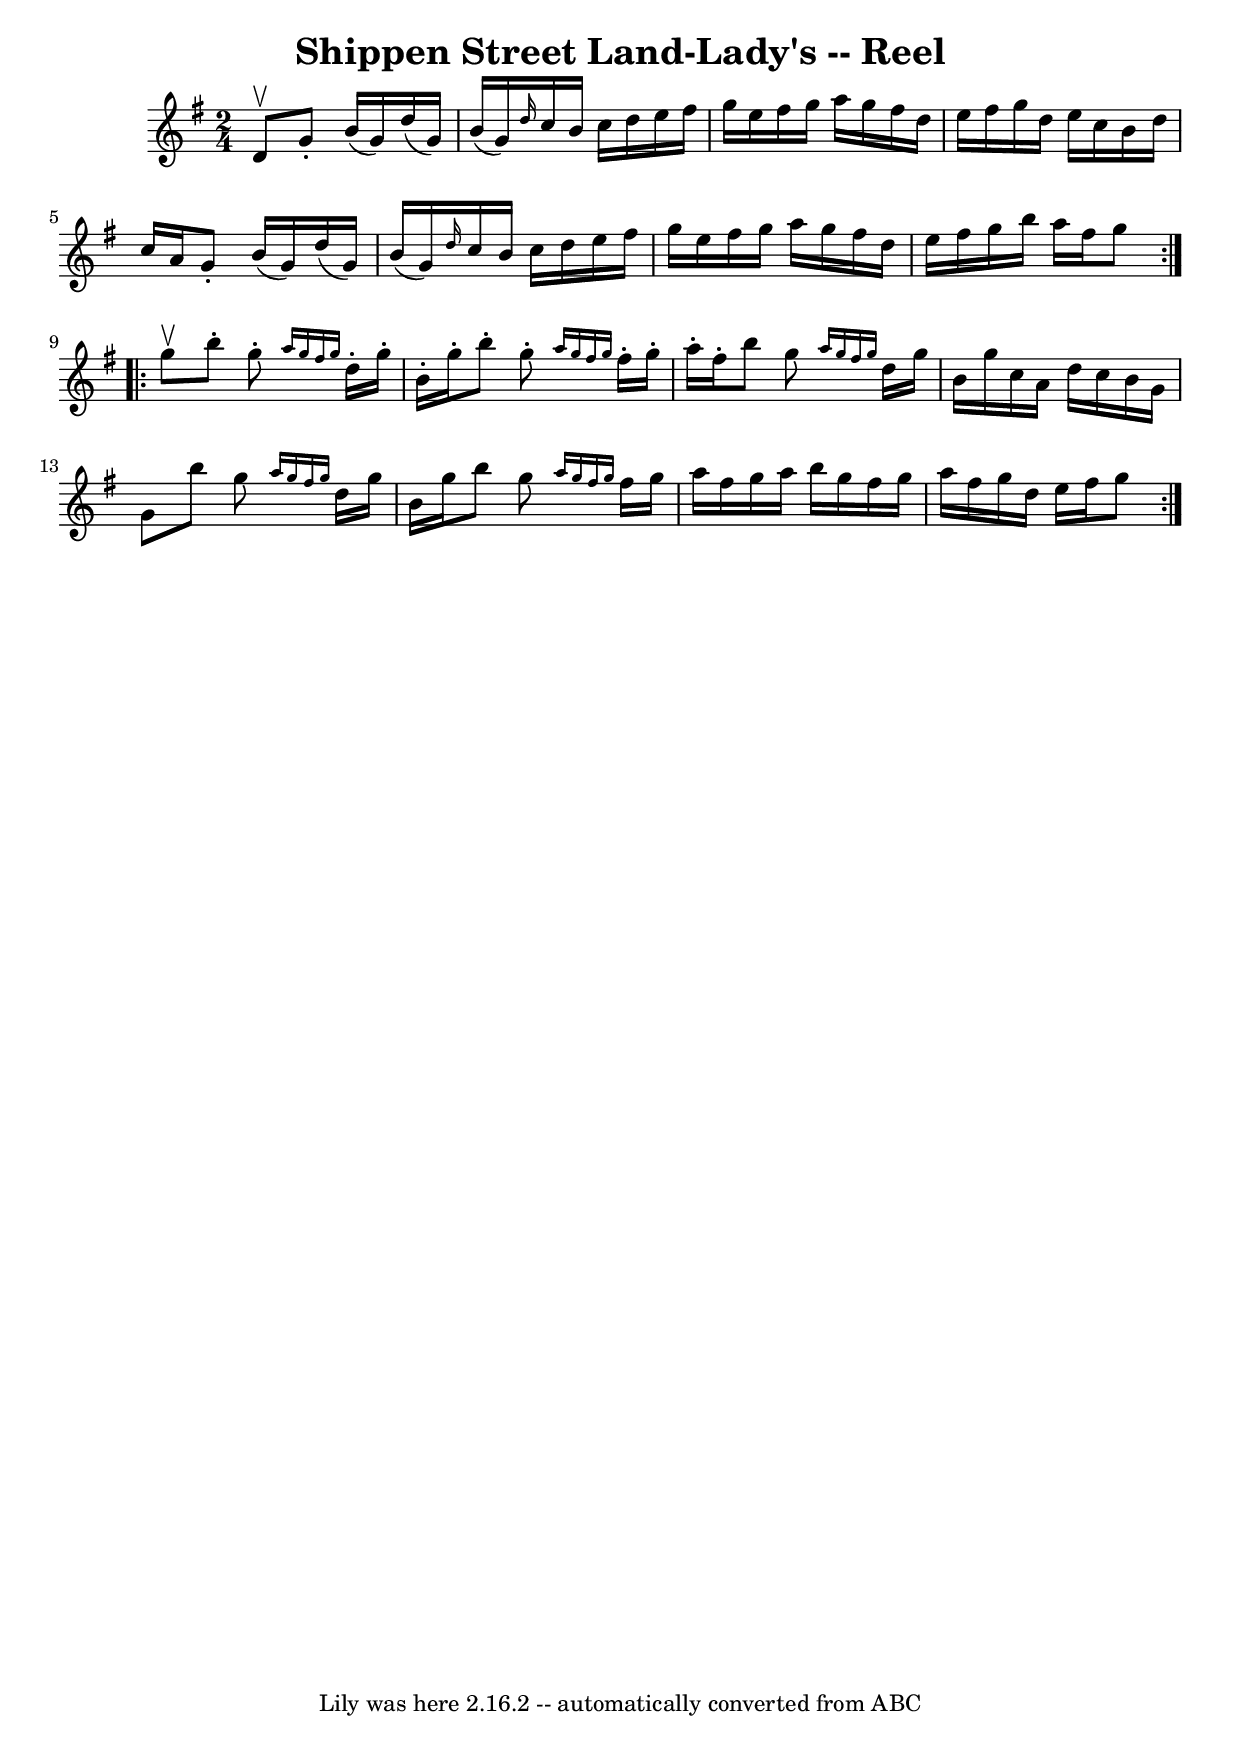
\version "2.16.2"
\include "Mammoth.ily"
\header {
  %% book = "Ryan's Mammoth Collection"
 crossRefNumber = "1"
 footnotes = "\\\\283"
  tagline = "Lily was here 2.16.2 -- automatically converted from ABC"
  title = "Shippen Street Land-Lady's -- Reel"

}
voicedefault =  {



  \repeat volta 2 {

    \time 2/4 
    \key g \major d'8^\upbow  |
 g'8-. b'16 (g'16) d''16 (g'16) b'16 (g'16)    |
    \grace { d''16  
	   } c''16 b'16 c''16 d''16 e''16 fis''16 g''16 e''16     |
 fis''16 g''16 a''16 g''16 fis''16 d''16 e''16 fis''16      |
 g''16 d''16 e''16 c''16 b'16 d''16 c''16 a'16    |
 g'8-. b'16 (g'16) d''16 (g'16) b'16 (g'16)   |
    \grace { d''16  
	   } c''16 b'16 c''16 d''16 e''16 fis''16 g''16 e''16     |
 fis''16 g''16 a''16 g''16 fis''16 d''16 e''16 fis''16     |
 g''16 b''16 a''16    
 fis''16 g''8    
  }     
  \repeat volta 2 { g''8^\upbow  |
 b''8-.  
 g''8-. \grace { a''16 g''16 fis''16 g''16   		   } d''16-. g''16-. b'16-. g''16-.    |
 b''8-. g''8-. \grace { a''16    
			 g''16 fis''16 g''16   			   } fis''16-. g''16-. a''16-. fis''16-.     |
 b''8 g''8  \grace { a''16 g''16 fis''16 g''16  
		      } d''16 g''16 b'16 g''16     |
 c''16 a'16 d''16 c''16 b'16 g'16 g'8     |
 b''8 g''8  \grace { a''16 g''16  
			fis''16 g''16   		      } d''16 g''16 b'16 g''16     |
 b''8    
 g''8  \grace { a''16 g''16 fis''16 g''16  
		 } fis''16 g''16 a''16 fis''16     |
 g''16 a''16 b''16 g''16 fis''16 g''16 a''16 fis''16     |
 g''16 d''16 e''16 fis''16    
 g''8    
  }   

}

\score{
  <<

    \context Staff="default"
    {
      \voicedefault 
      
    }

  >>
  \layout {
    
  }
  \midi {
  }

}
